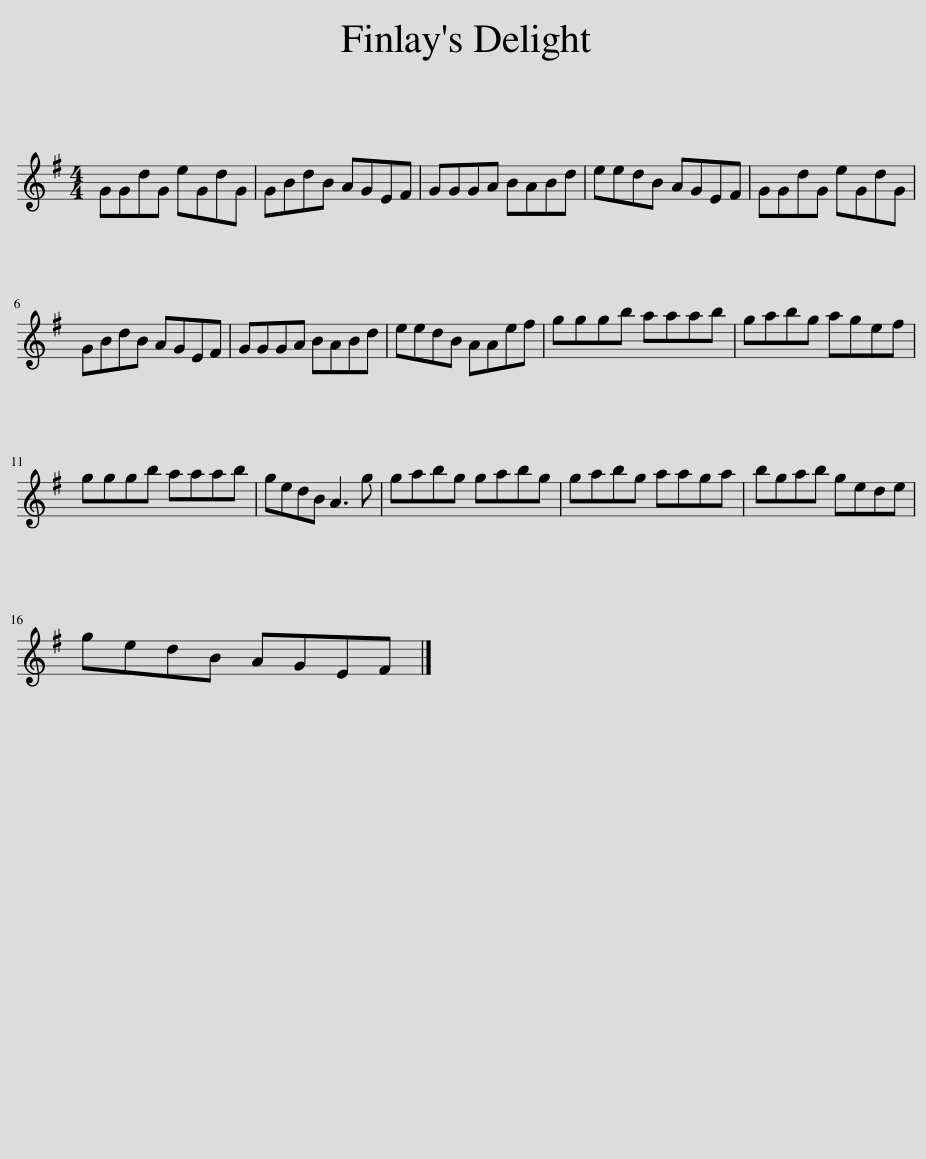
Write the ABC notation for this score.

X:1
L:1/8
M:4/4
I:linebreak $
K:G
V:1 treble
V:1
 GGdG eGdG | GBdB AGEF | GGGA BABd | eedB AGEF | GGdG eGdG |$ %5
 GBdB AGEF | GGGA BABd | eedB AAef | gggb aaab | gabg agef |$ %10
 gggb aaab | gedB A3 g | gabg gabg | gabg aaga | bgab gede |$ %15
 gedB AGEF |] %16
